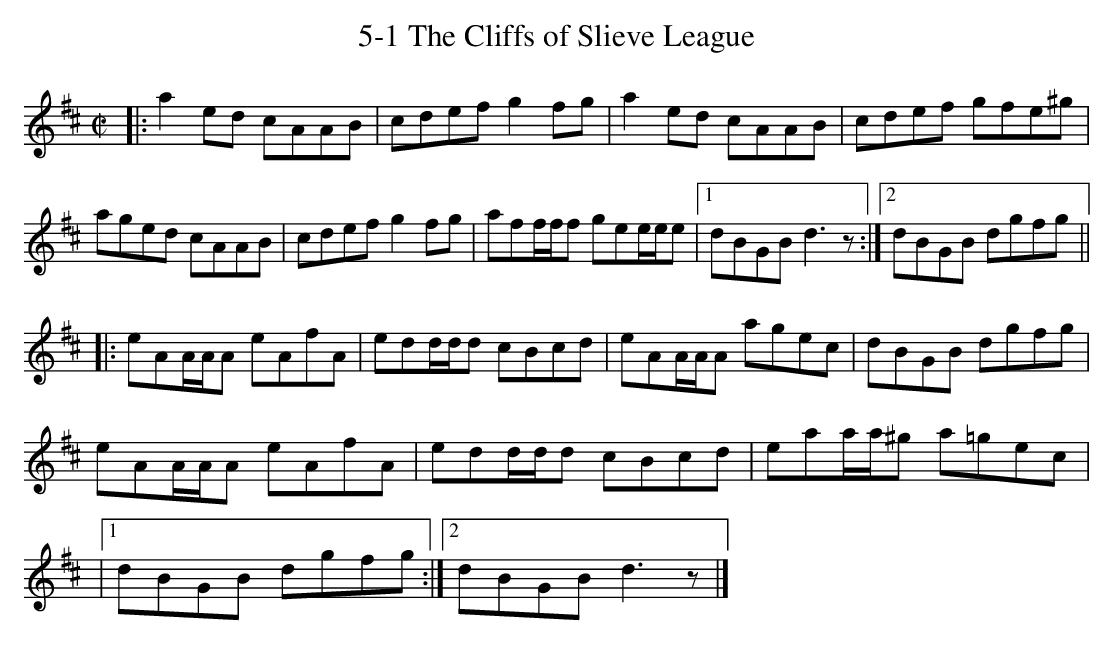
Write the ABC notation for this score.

X:1
T: 5-1 The Cliffs of Slieve League
M: C|
L:1/8
K:D
[|: A'2E'D' C'AAB | C'D'E'F' G'2 F'G' | A'2 E'D' C'AAB | C'D'E'F' G'F'E'^G' |
A'G'E'D' C'AAB | C'D'E'F' G'2 F'G' | A'F'F'/F'/F' G'E'E'/E'/E' |1 D'BGB D'3z :|2D'BGB D'G'F'G' ||
|: E'AA/A/A E'AF'A | E'D'D'/D'/D' C'BC'D' | E'AA/A/A A'G'E'C' | D'BGB D'G'F'G' |
E'AA/A/A E'AF'A | E'D'D'/D'/D' C'BC'D' | E'A'A'/A'/^G' A'=G'E'C' |
|1 D'BGB D'G'F'G' :|2 D'BGBD'3 z |]
